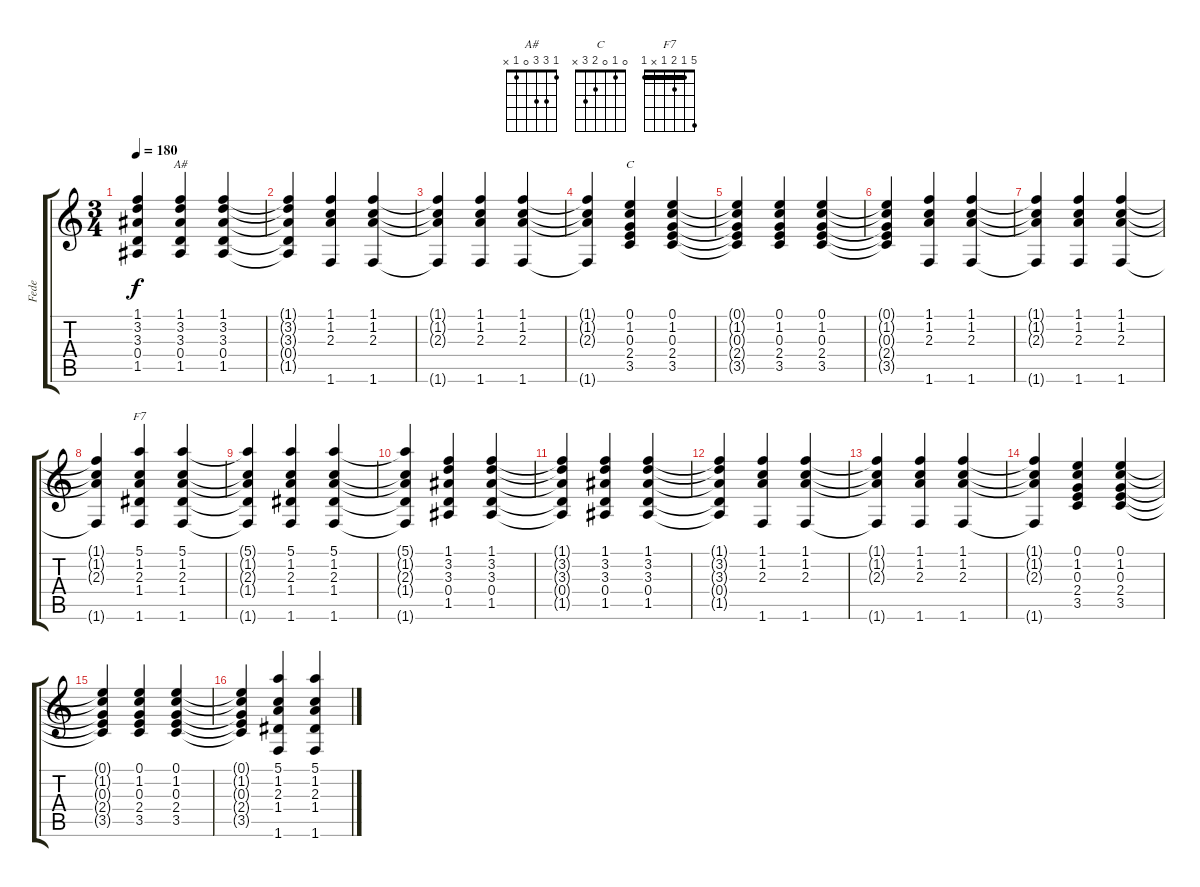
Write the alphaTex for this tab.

\track ("Fede" "Fede") {instrument electricguitarclean}
\staff {score tabs}
\tuning (E4 B3 G3 D3 A2 E2) {hide}
\chord ("A#" 1 3 3 0 1 x)
\chord ("C" 0 1 0 2 3 x)
\chord ("F7" 5 1 2 1 x 1) {barre 1}
\ts (3 4)
\tempo 180
\clef g2
\ks c
(1.1{t} 3.2{t} 3.3{t} 0.4{t} 1.5{t}).4{dy f} (1.1 3.2 3.3 0.4 1.5).4{ch "A#"} (1.1 3.2 3.3 0.4 1.5).4 |
(1.1{t} 3.2{t} 3.3{t} 0.4{t} 1.5{t}).4 (1.1 1.2 2.3 1.6).4 (1.1 1.2 2.3 1.6).4 |
(1.1{t} 1.2{t} 2.3{t} 1.6{t}).4 (1.1 1.2 2.3 1.6).4 (1.1 1.2 2.3 1.6).4 |
(1.1{t} 1.2{t} 2.3{t} 1.6{t}).4 (0.1 1.2 0.3 2.4 3.5).4{ch "C"} (0.1 1.2 0.3 2.4 3.5).4 |
(0.1{t} 1.2{t} 0.3{t} 2.4{t} 3.5{t}).4 (0.1 1.2 0.3 2.4 3.5).4 (0.1 1.2 0.3 2.4 3.5).4 |
(0.1{t} 1.2{t} 0.3{t} 2.4{t} 3.5{t}).4 (1.1 1.2 2.3 1.6).4 (1.1 1.2 2.3 1.6).4 |
(1.1{t} 1.2{t} 2.3{t} 1.6{t}).4 (1.1 1.2 2.3 1.6).4 (1.1 1.2 2.3 1.6).4 |
(1.1{t} 1.2{t} 2.3{t} 1.6{t}).4 (5.1 1.2 2.3 1.4 1.6).4{ch "F7"} (5.1 1.2 2.3 1.4 1.6).4 |
(5.1{t} 1.2{t} 2.3{t} 1.4{t} 1.6{t}).4 (5.1 1.2 2.3 1.4 1.6).4 (5.1 1.2 2.3 1.4 1.6).4 |
(5.1{t} 1.2{t} 2.3{t} 1.4{t} 1.6{t}).4 (1.1 3.2 3.3 0.4 1.5).4 (1.1 3.2 3.3 0.4 1.5).4 |
(1.1{t} 3.2{t} 3.3{t} 0.4{t} 1.5{t}).4 (1.1 3.2 3.3 0.4 1.5).4 (1.1 3.2 3.3 0.4 1.5).4 |
(1.1{t} 3.2{t} 3.3{t} 0.4{t} 1.5{t}).4 (1.1 1.2 2.3 1.6).4 (1.1 1.2 2.3 1.6).4 |
(1.1{t} 1.2{t} 2.3{t} 1.6{t}).4 (1.1 1.2 2.3 1.6).4 (1.1 1.2 2.3 1.6).4 |
(1.1{t} 1.2{t} 2.3{t} 1.6{t}).4 (0.1 1.2 0.3 2.4 3.5).4 (0.1 1.2 0.3 2.4 3.5).4 |
(0.1{t} 1.2{t} 0.3{t} 2.4{t} 3.5{t}).4 (0.1 1.2 0.3 2.4 3.5).4 (0.1 1.2 0.3 2.4 3.5).4 |
(0.1{t} 1.2{t} 0.3{t} 2.4{t} 3.5{t}).4 (5.1 1.2 2.3 1.4 1.6).4 (5.1 1.2 2.3 1.4 1.6).4
